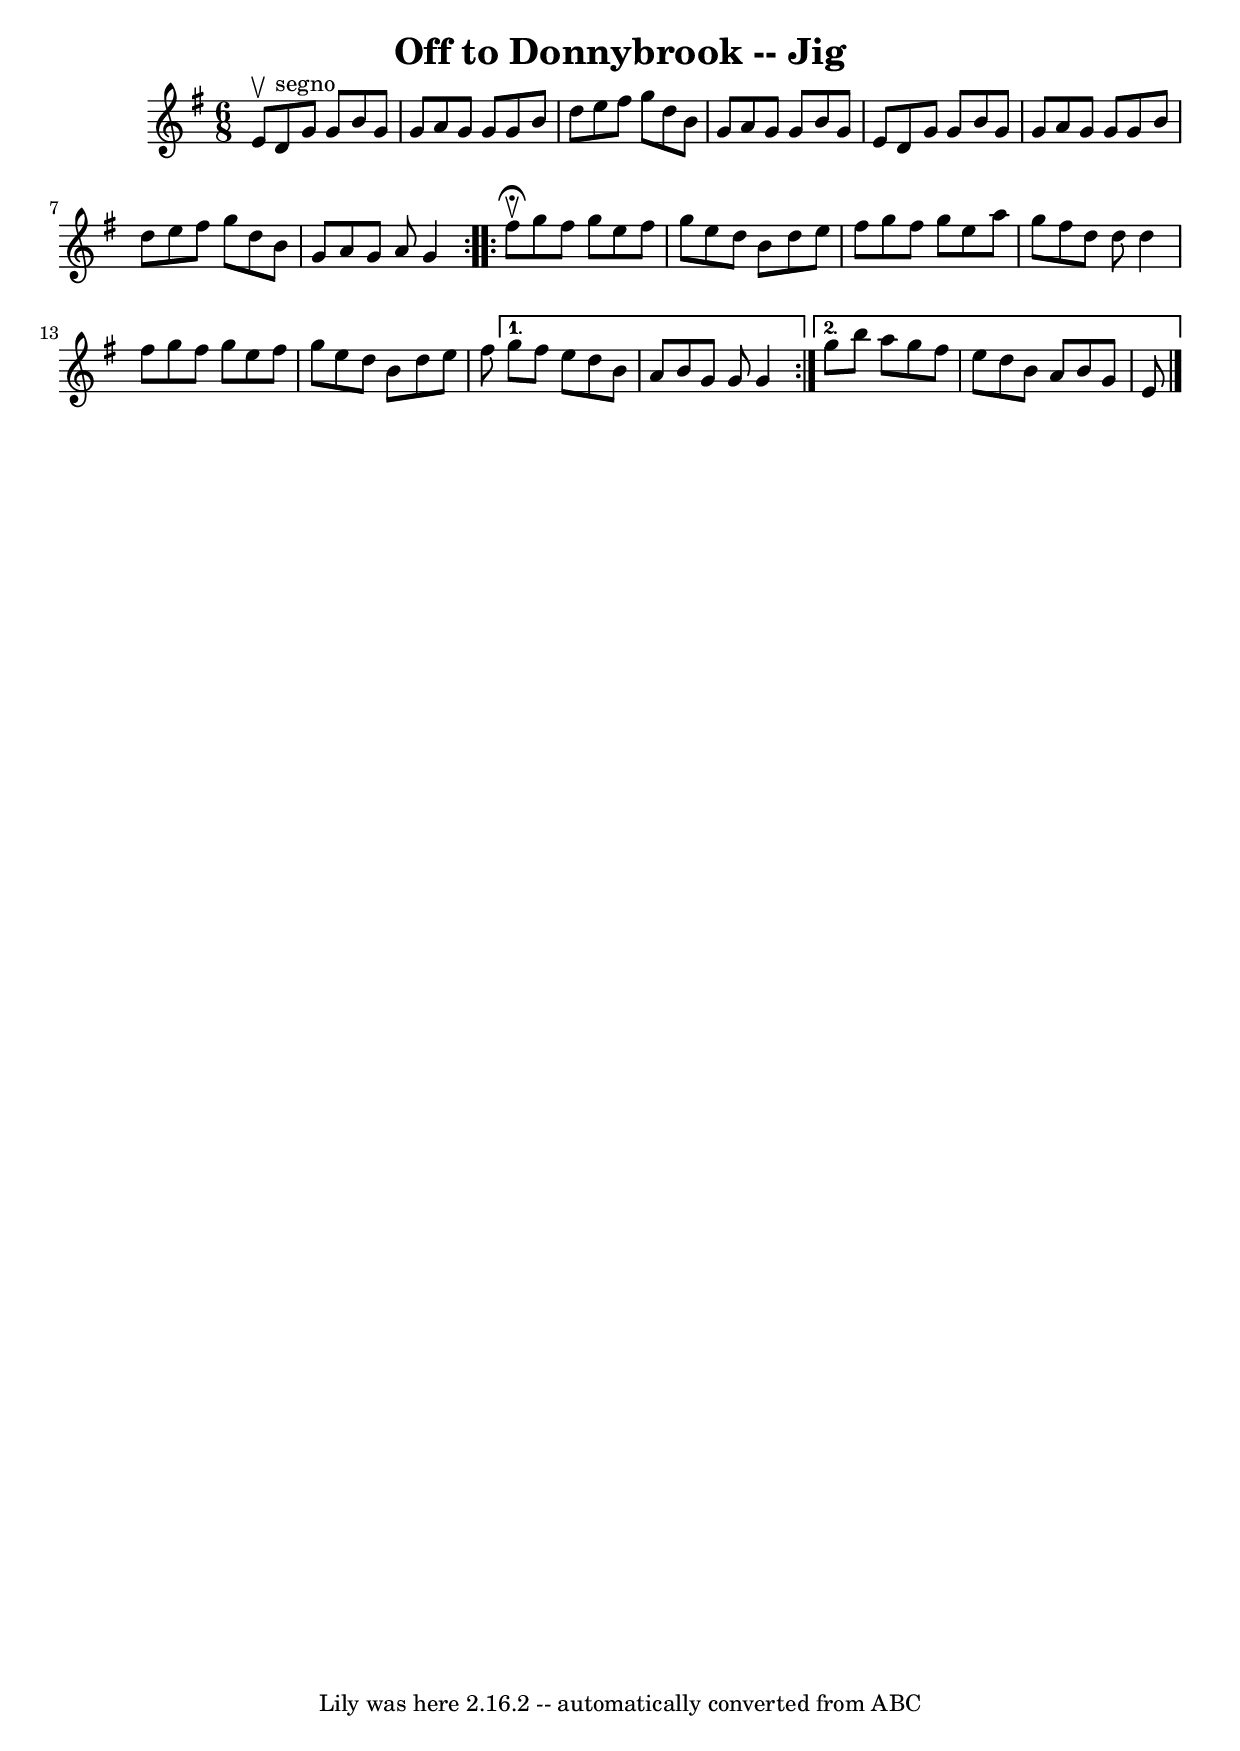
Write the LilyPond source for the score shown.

\version "2.7.40"
\include "Mammoth.ily"
\header {
	%% book = "Ryan's Mammoth Collection"
	crossRefNumber = "1"
	footnotes = ""
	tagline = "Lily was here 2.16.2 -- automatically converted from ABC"
	title = "Off to Donnybrook -- Jig"
}
voicedefault =  {


\repeat volta 2 {
\time 6/8 
\key g \major e'8^\upbow |
 d'8^"segno" g'8 g'8    
b'8 g'8 g'8  |
 a'8 g'8 g'8 g'8 b'8 d''8  |
 
 e''8 fis''8 g''8 d''8 b'8 g'8  |
 a'8 g'8 g'8    
b'8 g'8 e'8  |
 d'8 g'8 g'8 b'8 g'8 g'8  
|
 a'8 g'8 g'8 g'8 b'8 d''8  |
 e''8 fis''8   
 g''8 d''8 b'8 g'8  |
 a'8 g'8 a'8 g'4    
} \repeat volta 2 { fis''8^\fermata^\upbow |
 g''8 fis''8    
g''8 e''8 fis''8 g''8  |
 e''8 d''8 b'8 d''8 e''8  
 fis''8  |
 g''8 fis''8 g''8 e''8 a''8 g''8  |
   
fis''8 d''8 d''8 d''4 fis''8  |
 g''8 fis''8 g''8   
 e''8 fis''8 g''8  |
 e''8 d''8 b'8 d''8 e''8    
fis''8  } \alternative{{ g''8 fis''8 e''8 d''8 b'8 a'8  
|
 b'8 g'8 g'8 g'4  } { g''8 b''8 a''8 g''8    
fis''8 e''8  |
 d''8 b'8 a'8 b'8 g'8 e'8      
\bar "|."   }}
}

\score{
    <<

	\context Staff="default"
	{
	    \voicedefault 
	}

    >>
	\layout {
	}
	\midi {}
}
